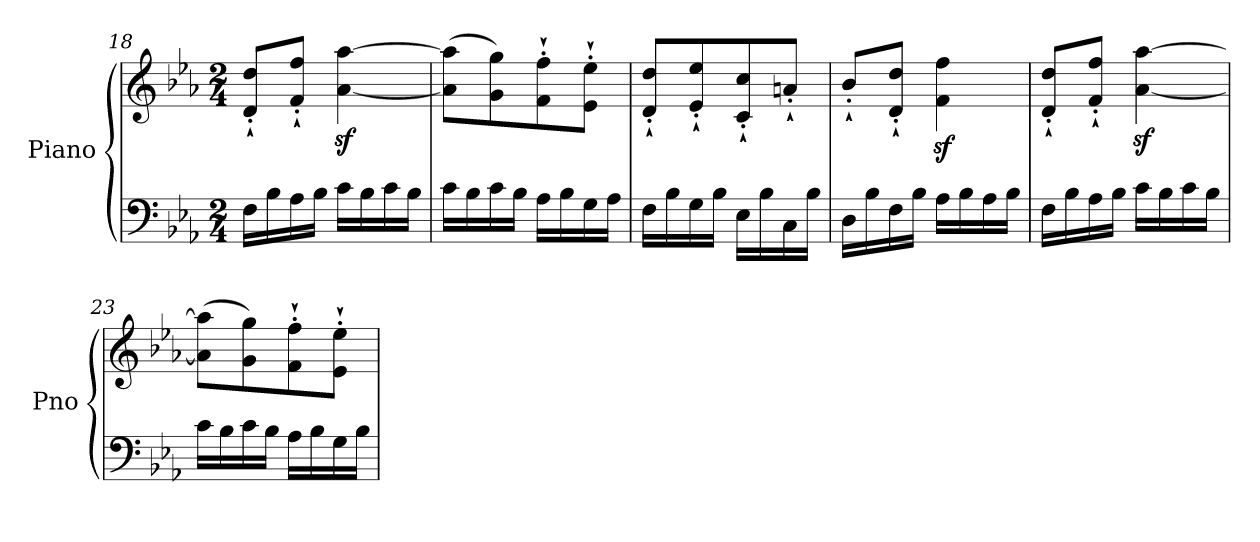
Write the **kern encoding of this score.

**kern	**kern
*part1	*part1
*staff2	*staff1
*I"Piano	*
*I'Pno	*
*clefF4	*clefG2
*k[b-e-a-]	*k[b-e-a-]
*M2/4	*M2/4
=18	=18
*^	*
2ryy	16F\LL	8d/'` 8dd/'`L
.	16B-\	.
.	16A-\	8f/'` 8ff/'`J
.	16B-\JJ	.
.	16c\LL	[4a-\z< [4aa-\z<
.	16B-\	.
.	16c\	.
.	16B-\JJ	.
=19	=19	=19
2ryy	16c\LL	(>8a-\] 8aa-\]L
.	16B-\	.
.	16c\	8g\ 8gg\)
.	16B-\JJ	.
.	16A-\LL	8f\'` 8ff\'`
.	16B-\	.
.	16G\	8e-\'` 8ee-\'`J
.	16A-\JJ	.
!!LO:LB:g=z
=20	=20	=20
2ryy	16F\LL	8d/'` 8dd/'`L
.	16B-\	.
.	16G\	8e-/'` 8ee-/'`
.	16B-\JJ	.
.	16E-\LL	8c/'` 8cc/'`
.	16B-\	.
.	16C\	8an'`/J
.	16B-\JJ	.
=21	=21	=21
2ryy	16D\LL	8b-'`/L
.	16B-\	.
.	16F\	8d/'` 8dd/'`J
.	16B-\JJ	.
.	16A-\LL	4f\z< 4ff\z<
.	16B-\	.
.	16A-\	.
.	16B-\JJ	.
=22	=22	=22
2ryy	16F\LL	8d/'` 8dd/'`L
.	16B-\	.
.	16A-\	8f/'` 8ff/'`J
.	16B-\JJ	.
.	16c\LL	[4a-\z< [4aa-\z<
.	16B-\	.
.	16c\	.
.	16B-\JJ	.
=23	=23	=23
2ryy	16c\LL	(>8a-\] 8aa-\]L
.	16B-\	.
.	16c\	8g\ 8gg\)
.	16B-\JJ	.
.	16A-\LL	8f\'` 8ff\'`
.	16B-\	.
.	16G\	8e-\'` 8ee-\'`J
.	16B-\JJ	.
*v	*v	*
=	=
*-	*-
